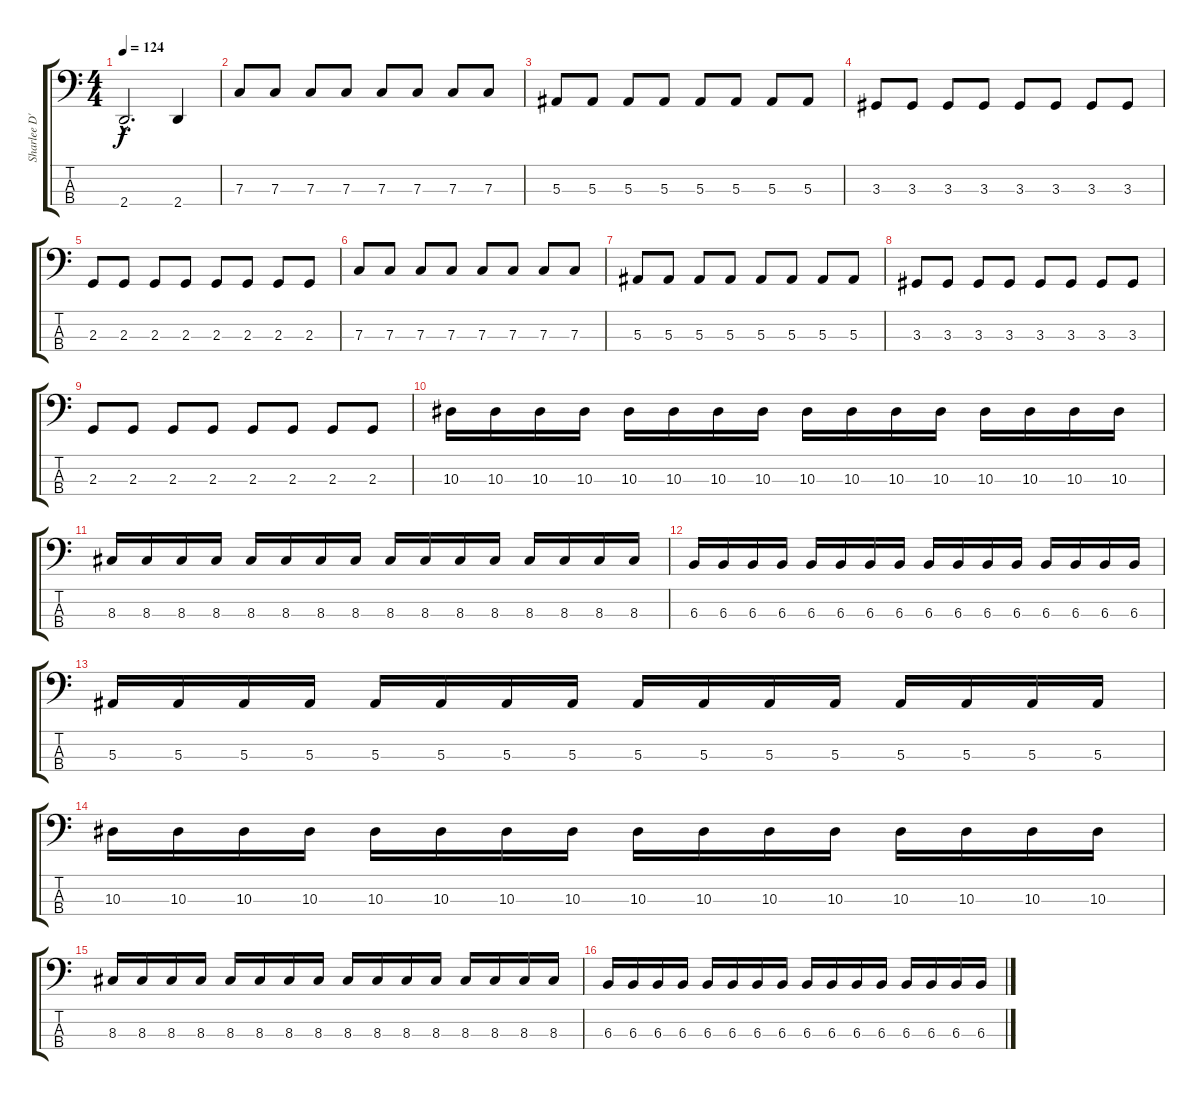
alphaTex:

\track ("Sharlee D'Angelo" "Sharlee D'") {instrument electricbasspick}
\staff {score tabs}
\tuning (Eb2 Bb1 F1 C1) {hide}
\ts (4 4)
\tempo 124
\clef f4
\ks c
2.4{hac}.2{d dy f} 2.4.4 |
7.3.8 7.3.8 7.3.8 7.3.8 7.3.8 7.3.8 7.3.8 7.3.8 |
5.3.8 5.3.8 5.3.8 5.3.8 5.3.8 5.3.8 5.3.8 5.3.8 |
3.3.8 3.3.8 3.3.8 3.3.8 3.3.8 3.3.8 3.3.8 3.3.8 |
2.3.8 2.3.8 2.3.8 2.3.8 2.3.8 2.3.8 2.3.8 2.3.8 |
7.3.8 7.3.8 7.3.8 7.3.8 7.3.8 7.3.8 7.3.8 7.3.8 |
5.3.8 5.3.8 5.3.8 5.3.8 5.3.8 5.3.8 5.3.8 5.3.8 |
3.3.8 3.3.8 3.3.8 3.3.8 3.3.8 3.3.8 3.3.8 3.3.8 |
2.3.8 2.3.8 2.3.8 2.3.8 2.3.8 2.3.8 2.3.8 2.3.8 |
10.3.16 10.3.16 10.3.16 10.3.16 10.3.16 10.3.16 10.3.16 10.3.16 10.3.16 10.3.16 10.3.16 10.3.16 10.3.16 10.3.16 10.3.16 10.3.16 |
8.3.16 8.3.16 8.3.16 8.3.16 8.3.16 8.3.16 8.3.16 8.3.16 8.3.16 8.3.16 8.3.16 8.3.16 8.3.16 8.3.16 8.3.16 8.3.16 |
6.3.16 6.3.16 6.3.16 6.3.16 6.3.16 6.3.16 6.3.16 6.3.16 6.3.16 6.3.16 6.3.16 6.3.16 6.3.16 6.3.16 6.3.16 6.3.16 |
5.3.16 5.3.16 5.3.16 5.3.16 5.3.16 5.3.16 5.3.16 5.3.16 5.3.16 5.3.16 5.3.16 5.3.16 5.3.16 5.3.16 5.3.16 5.3.16 |
10.3.16 10.3.16 10.3.16 10.3.16 10.3.16 10.3.16 10.3.16 10.3.16 10.3.16 10.3.16 10.3.16 10.3.16 10.3.16 10.3.16 10.3.16 10.3.16 |
8.3.16 8.3.16 8.3.16 8.3.16 8.3.16 8.3.16 8.3.16 8.3.16 8.3.16 8.3.16 8.3.16 8.3.16 8.3.16 8.3.16 8.3.16 8.3.16 |
6.3.16 6.3.16 6.3.16 6.3.16 6.3.16 6.3.16 6.3.16 6.3.16 6.3.16 6.3.16 6.3.16 6.3.16 6.3.16 6.3.16 6.3.16 6.3.16
